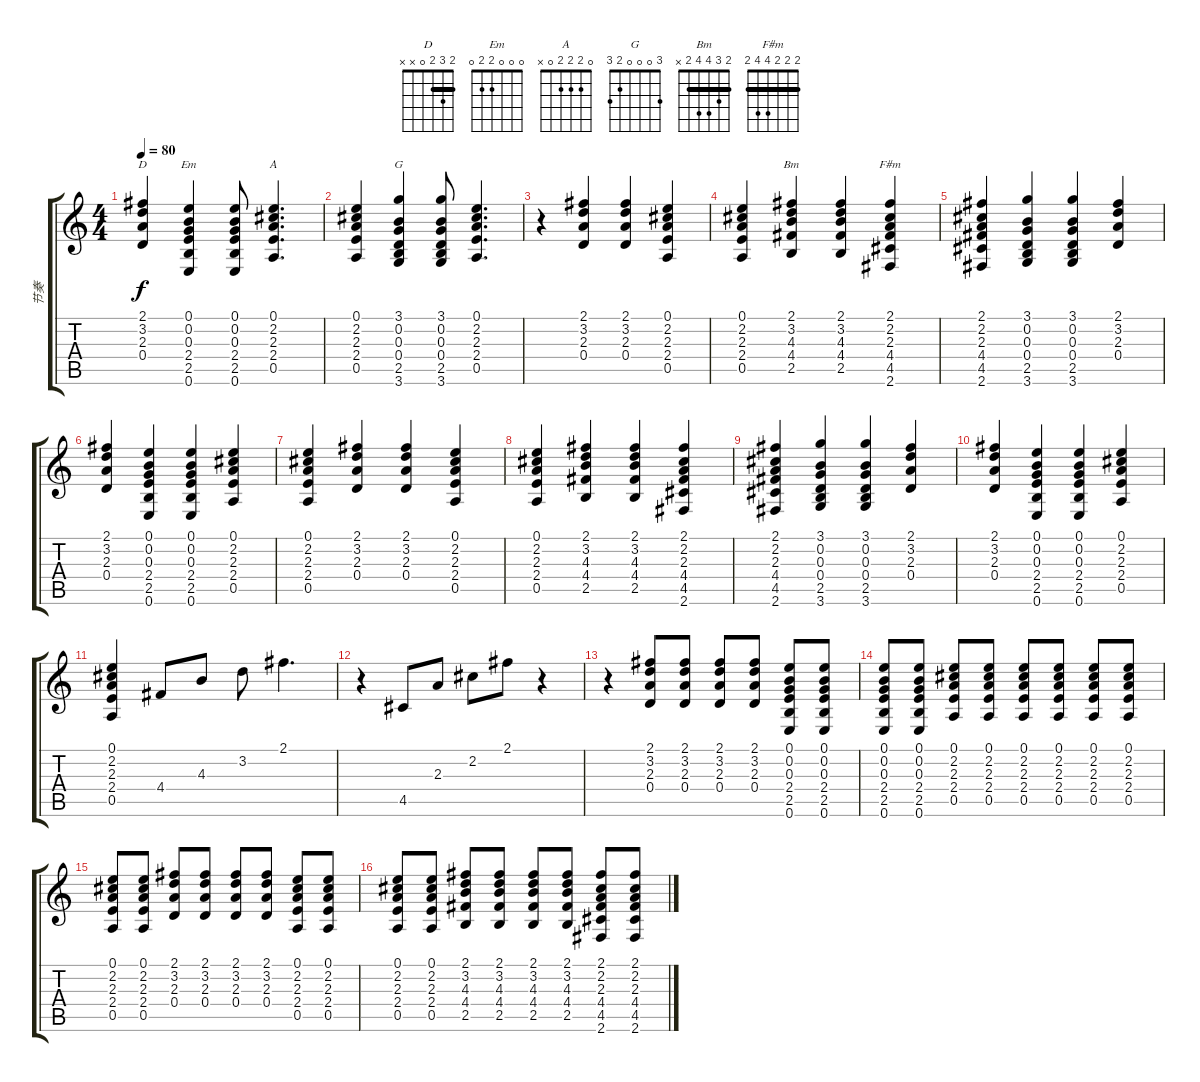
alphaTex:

\track ("节奏" "节奏") {instrument acousticguitarsteel}
\staff {score tabs}
\tuning (E4 B3 G3 D3 A2 E2) {hide}
\chord ("D" 2 3 2 0 x x) {barre 2}
\chord ("Em" 0 0 0 2 2 0)
\chord ("A" 0 2 2 2 0 x)
\chord ("G" 3 0 0 0 2 3)
\chord ("Bm" 2 3 4 4 2 x) {barre 2}
\chord ("F#m" 2 2 2 4 4 2) {barre 2}
\ts (4 4)
\tempo 80
\clef g2
\ks c
(2.1 3.2 2.3 0.4).4{ch "D" dy f} (0.1 0.2 0.3 2.4 2.5 0.6).4{ch "Em"} (0.1 0.2 0.3 2.4 2.5 0.6).8 (0.1 2.2 2.3 2.4 0.5).4{d ch "A"} |
(0.1 2.2 2.3 2.4 0.5).4 (3.1 0.2 0.3 0.4 2.5 3.6).4{ch "G"} (3.1 0.2 0.3 0.4 2.5 3.6).8 (0.1 2.2 2.3 2.4 0.5).4{d} |
r.4 (2.1 3.2 2.3 0.4).4 (2.1 3.2 2.3 0.4).4 (0.1 2.2 2.3 2.4 0.5).4 |
(0.1 2.2 2.3 2.4 0.5).4 (2.1 3.2 4.3 4.4 2.5).4{ch "Bm"} (2.1 3.2 4.3 4.4 2.5).4 (2.1 2.2 2.3 4.4 4.5 2.6).4{ch "F#m"} |
(2.1 2.2 2.3 4.4 4.5 2.6).4 (3.1 0.2 0.3 0.4 2.5 3.6).4 (3.1 0.2 0.3 0.4 2.5 3.6).4 (2.1 3.2 2.3 0.4).4 |
(2.1 3.2 2.3 0.4).4 (0.1 0.2 0.3 2.4 2.5 0.6).4 (0.1 0.2 0.3 2.4 2.5 0.6).4 (0.1 2.2 2.3 2.4 0.5).4 |
(0.1 2.2 2.3 2.4 0.5).4 (2.1 3.2 2.3 0.4).4 (2.1 3.2 2.3 0.4).4 (0.1 2.2 2.3 2.4 0.5).4 |
(0.1 2.2 2.3 2.4 0.5).4 (2.1 3.2 4.3 4.4 2.5).4 (2.1 3.2 4.3 4.4 2.5).4 (2.1 2.2 2.3 4.4 4.5 2.6).4 |
(2.1 2.2 2.3 4.4 4.5 2.6).4 (3.1 0.2 0.3 0.4 2.5 3.6).4 (3.1 0.2 0.3 0.4 2.5 3.6).4 (2.1 3.2 2.3 0.4).4 |
(2.1 3.2 2.3 0.4).4 (0.1 0.2 0.3 2.4 2.5 0.6).4 (0.1 0.2 0.3 2.4 2.5 0.6).4 (0.1 2.2 2.3 2.4 0.5).4 |
(0.1 2.2 2.3 2.4 0.5).4 4.4.8 4.3.8 3.2.8 2.1.4{d} |
r.4 4.5.8 2.3.8 2.2.8 2.1.8 r.4 |
r.4 (2.1 3.2 2.3 0.4).8 (2.1 3.2 2.3 0.4).8 (2.1 3.2 2.3 0.4).8 (2.1 3.2 2.3 0.4).8 (0.1 0.2 0.3 2.4 2.5 0.6).8 (0.1 0.2 0.3 2.4 2.5 0.6).8 |
(0.1 0.2 0.3 2.4 2.5 0.6).8 (0.1 0.2 0.3 2.4 2.5 0.6).8 (0.1 2.2 2.3 2.4 0.5).8 (0.1 2.2 2.3 2.4 0.5).8 (0.1 2.2 2.3 2.4 0.5).8 (0.1 2.2 2.3 2.4 0.5).8 (0.1 2.2 2.3 2.4 0.5).8 (0.1 2.2 2.3 2.4 0.5).8 |
(0.1 2.2 2.3 2.4 0.5).8 (0.1 2.2 2.3 2.4 0.5).8 (2.1 3.2 2.3 0.4).8 (2.1 3.2 2.3 0.4).8 (2.1 3.2 2.3 0.4).8 (2.1 3.2 2.3 0.4).8 (0.1 2.2 2.3 2.4 0.5).8 (0.1 2.2 2.3 2.4 0.5).8 |
(0.1 2.2 2.3 2.4 0.5).8 (0.1 2.2 2.3 2.4 0.5).8 (2.1 3.2 4.3 4.4 2.5).8 (2.1 3.2 4.3 4.4 2.5).8 (2.1 3.2 4.3 4.4 2.5).8 (2.1 3.2 4.3 4.4 2.5).8 (2.1 2.2 2.3 4.4 4.5 2.6).8 (2.1 2.2 2.3 4.4 4.5 2.6).8
